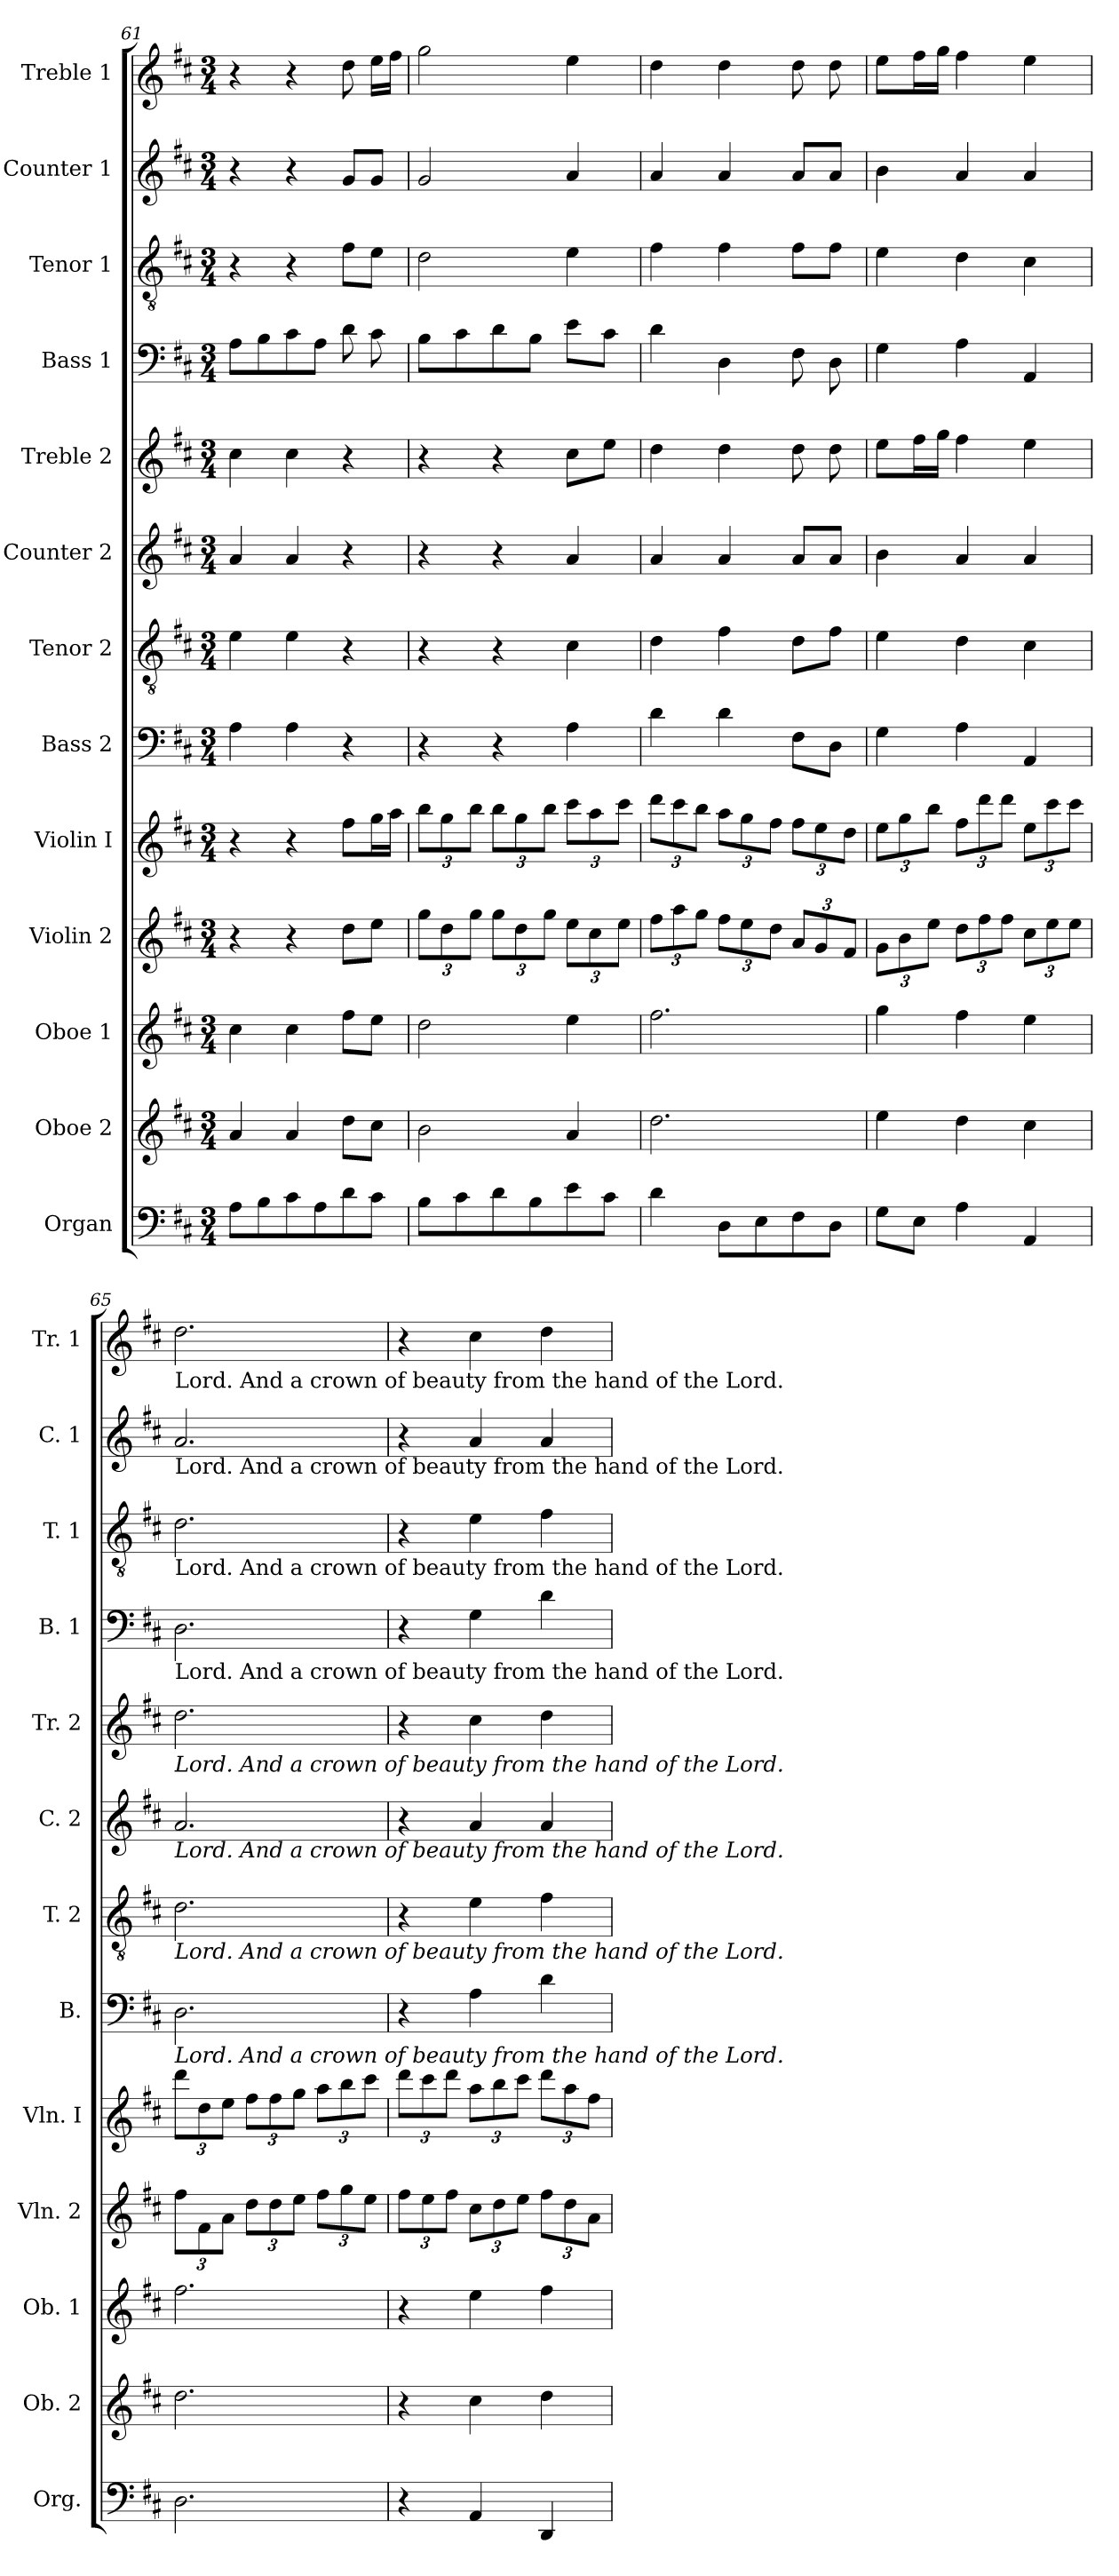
**kern	**kern	**kern	**kern	**kern	**kern	**kern	**kern	**kern	**kern	**kern	**kern	**kern
*part13	*part12	*part11	*part10	*part9	*part8	*part7	*part6	*part5	*part4	*part3	*part2	*part1
*staff13	*staff12	*staff11	*staff10	*staff9	*staff8	*staff7	*staff6	*staff5	*staff4	*staff3	*staff2	*staff1
*I"Organ	*I"Oboe 2	*I"Oboe 1	*I"Violin 2	*I"Violin  I	*I"Bass 2	*I"Tenor 2	*I"Counter 2	*I"Treble 2	*I"Bass 1	*I"Tenor 1	*I"Counter 1	*I"Treble 1
*I'Org.	*I'Ob. 2	*I'Ob. 1	*I'Vln. 2	*I'Vln.  I	*I'B.	*I'T. 2	*I'C. 2	*I'Tr. 2	*I'B. 1	*I'T. 1	*I'C. 1	*I'Tr. 1
*clefF4	*clefG2	*clefG2	*clefG2	*clefG2	*clefF4	*clefGv2	*clefG2	*clefG2	*clefF4	*clefGv2	*clefG2	*clefG2
*k[f#c#]	*k[f#c#]	*k[f#c#]	*k[f#c#]	*k[f#c#]	*k[f#c#]	*k[f#c#]	*k[f#c#]	*k[f#c#]	*k[f#c#]	*k[f#c#]	*k[f#c#]	*k[f#c#]
*M3/4	*M3/4	*M3/4	*M3/4	*M3/4	*M3/4	*M3/4	*M3/4	*M3/4	*M3/4	*M3/4	*M3/4	*M3/4
=61	=61	=61	=61	=61	=61	=61	=61	=61	=61	=61	=61	=61
8A\L	4a/	4cc#\	4r	4r	4A\	4e\	4a/	4cc#\	8A\L	4r	4r	4r
8B\	.	.	.	.	.	.	.	.	8B\	.	.	.
8c#\	4a/	4cc#\	4r	4r	4A\	4e\	4a/	4cc#\	8c#\	4r	4r	4r
8A\	.	.	.	.	.	.	.	.	8A\J	.	.	.
8d\	8dd\L	8ff#\L	8dd\L	8ff#\L	4r	4r	4r	4r	8d\	8f#\L	8g/L	8dd\
8c#\J	8cc#\J	8ee\J	8ee\J	16gg\L	.	.	.	.	8c#\	8e\J	8g/J	16ee\LL
.	.	.	.	16aa\JJ	.	.	.	.	.	.	.	16ff#\JJ
=62	=62	=62	=62	=62	=62	=62	=62	=62	=62	=62	=62	=62
*	*	*	*Xbrackettup	*Xbrackettup	*	*	*	*	*	*	*	*
8B\L	2b\	2dd\	12gg\L	12bb\L	4r	4r	4r	4r	8B\L	2d\	2g/	2gg\
.	.	.	12dd\	12gg\	.	.	.	.	.	.	.	.
8c#\	.	.	.	.	.	.	.	.	8c#\	.	.	.
.	.	.	12gg\J	12bb\J	.	.	.	.	.	.	.	.
8d\	.	.	12gg\L	12bb\L	4r	4r	4r	4r	8d\	.	.	.
.	.	.	12dd\	12gg\	.	.	.	.	.	.	.	.
8B\	.	.	.	.	.	.	.	.	8B\J	.	.	.
.	.	.	12gg\J	12bb\J	.	.	.	.	.	.	.	.
8e\	4a/	4ee\	12ee\L	12ccc#\L	4A\	4c#\	4a/	8cc#\L	8e\L	4e\	4a/	4ee\
.	.	.	12cc#\	12aa\	.	.	.	.	.	.	.	.
8c#\J	.	.	.	.	.	.	.	8ee\J	8c#\J	.	.	.
.	.	.	12ee\J	12ccc#\J	.	.	.	.	.	.	.	.
=63	=63	=63	=63	=63	=63	=63	=63	=63	=63	=63	=63	=63
4d\	2.dd\	2.ff#\	12ff#\L	12ddd\L	4d\	4d\	4a/	4dd\	4d\	4f#\	4a/	4dd\
.	.	.	12aa\	12ccc#\	.	.	.	.	.	.	.	.
.	.	.	12gg\J	12bb\J	.	.	.	.	.	.	.	.
8D\L	.	.	12ff#\L	12aa\L	4d\	4f#\	4a/	4dd\	4D\	4f#\	4a/	4dd\
.	.	.	12ee\	12gg\	.	.	.	.	.	.	.	.
8E\	.	.	.	.	.	.	.	.	.	.	.	.
.	.	.	12dd\J	12ff#\J	.	.	.	.	.	.	.	.
8F#\	.	.	12a/L	12ff#\L	8F#\L	8d\L	8a/L	8dd\	8F#\	8f#\L	8a/L	8dd\
.	.	.	12g/	12ee\	.	.	.	.	.	.	.	.
8D\J	.	.	.	.	8D\J	8f#\J	8a/J	8dd\	8D\	8f#\J	8a/J	8dd\
.	.	.	12f#/J	12dd\J	.	.	.	.	.	.	.	.
=64	=64	=64	=64	=64	=64	=64	=64	=64	=64	=64	=64	=64
8G\L	4ee\	4gg\	12g\L	12ee\L	4G\	4e\	4b\	8ee\L	4G\	4e\	4b\	8ee\L
.	.	.	12b\	12gg\	.	.	.	.	.	.	.	.
8E\J	.	.	.	.	.	.	.	16ff#\L	.	.	.	16ff#\L
.	.	.	12ee\J	12bb\J	.	.	.	.	.	.	.	.
.	.	.	.	.	.	.	.	16gg\JJ	.	.	.	16gg\JJ
4A\	4dd\	4ff#\	12dd\L	12ff#\L	4A\	4d\	4a/	4ff#\	4A\	4d\	4a/	4ff#\
.	.	.	12ff#\	12ddd\	.	.	.	.	.	.	.	.
.	.	.	12ff#\J	12ddd\J	.	.	.	.	.	.	.	.
4AA/	4cc#\	4ee\	12cc#\L	12ee\L	4AA/	4c#\	4a/	4ee\	4AA/	4c#\	4a/	4ee\
.	.	.	12ee\	12ccc#\	.	.	.	.	.	.	.	.
.	.	.	12ee\J	12ccc#\J	.	.	.	.	.	.	.	.
!!LO:PB:g=z
=65	=65	=65	=65	=65	=65	=65	=65	=65	=65	=65	=65	=65
!	!	!	!	!	!	!	!	!	!	!	!	!LO:TX:b:t=Lord.                                                  And         a             crown                       of               beauty    from  the  hand    of    the   Lord.
!	!	!	!	!	!	!	!	!	!	!	!LO:TX:b:t=Lord.                                                  And         a             crown                       of               beauty    from  the  hand    of    the   Lord.	!
!	!	!	!	!	!	!	!	!	!	!LO:TX:b:t=Lord.                                                  And         a             crown                       of               beauty    from  the  hand    of    the   Lord.	!	!
!	!	!	!	!	!	!	!	!	!LO:TX:b:t=Lord.                                                  And         a             crown                       of               beauty    from  the  hand    of    the   Lord.	!	!	!
!	!	!	!	!	!	!	!	!LO:TX:b:i:t=Lord.                                           And         a            crown                    of             beauty  from  the  hand   of   the  Lord.	!	!	!	!
!	!	!	!	!	!	!	!LO:TX:b:i:t=Lord.                                           And         a            crown                    of             beauty  from  the  hand   of   the  Lord.	!	!	!	!	!
!	!	!	!	!	!	!LO:TX:b:i:t=Lord.                                           And         a            crown                    of             beauty  from  the  hand   of   the  Lord.	!	!	!	!	!	!
!	!	!	!	!	!LO:TX:b:i:t=Lord.                                           And         a            crown                    of             beauty  from  the  hand   of   the  Lord.	!	!	!	!	!	!	!
2.D\	2.dd\	2.ff#\	12ff#\L	12ddd\L	2.D\	2.d\	2.a/	2.dd\	2.D\	2.d\	2.a/	2.dd\
.	.	.	12f#\	12dd\	.	.	.	.	.	.	.	.
.	.	.	12a\J	12ee\J	.	.	.	.	.	.	.	.
.	.	.	12dd\L	12ff#\L	.	.	.	.	.	.	.	.
.	.	.	12dd\	12ff#\	.	.	.	.	.	.	.	.
.	.	.	12ee\J	12gg\J	.	.	.	.	.	.	.	.
.	.	.	12ff#\L	12aa\L	.	.	.	.	.	.	.	.
.	.	.	12gg\	12bb\	.	.	.	.	.	.	.	.
.	.	.	12ee\J	12ccc#\J	.	.	.	.	.	.	.	.
=66	=66	=66	=66	=66	=66	=66	=66	=66	=66	=66	=66	=66
4r	4r	4r	12ff#\L	12ddd\L	4r	4r	4r	4r	4r	4r	4r	4r
.	.	.	12ee\	12ccc#\	.	.	.	.	.	.	.	.
.	.	.	12ff#\J	12ddd\J	.	.	.	.	.	.	.	.
4AA/	4cc#\	4ee\	12cc#\L	12aa\L	4A\	4e\	4a/	4cc#\	4G\	4e\	4a/	4cc#\
.	.	.	12dd\	12bb\	.	.	.	.	.	.	.	.
.	.	.	12ee\J	12ccc#\J	.	.	.	.	.	.	.	.
4DD/	4dd\	4ff#\	12ff#\L	12ddd\L	4d\	4f#\	4a/	4dd\	4d\	4f#\	4a/	4dd\
.	.	.	12dd\	12aa\	.	.	.	.	.	.	.	.
.	.	.	12a\J	12ff#\J	.	.	.	.	.	.	.	.
=	=	=	=	=	=	=	=	=	=	=	=	=
*-	*-	*-	*-	*-	*-	*-	*-	*-	*-	*-	*-	*-
